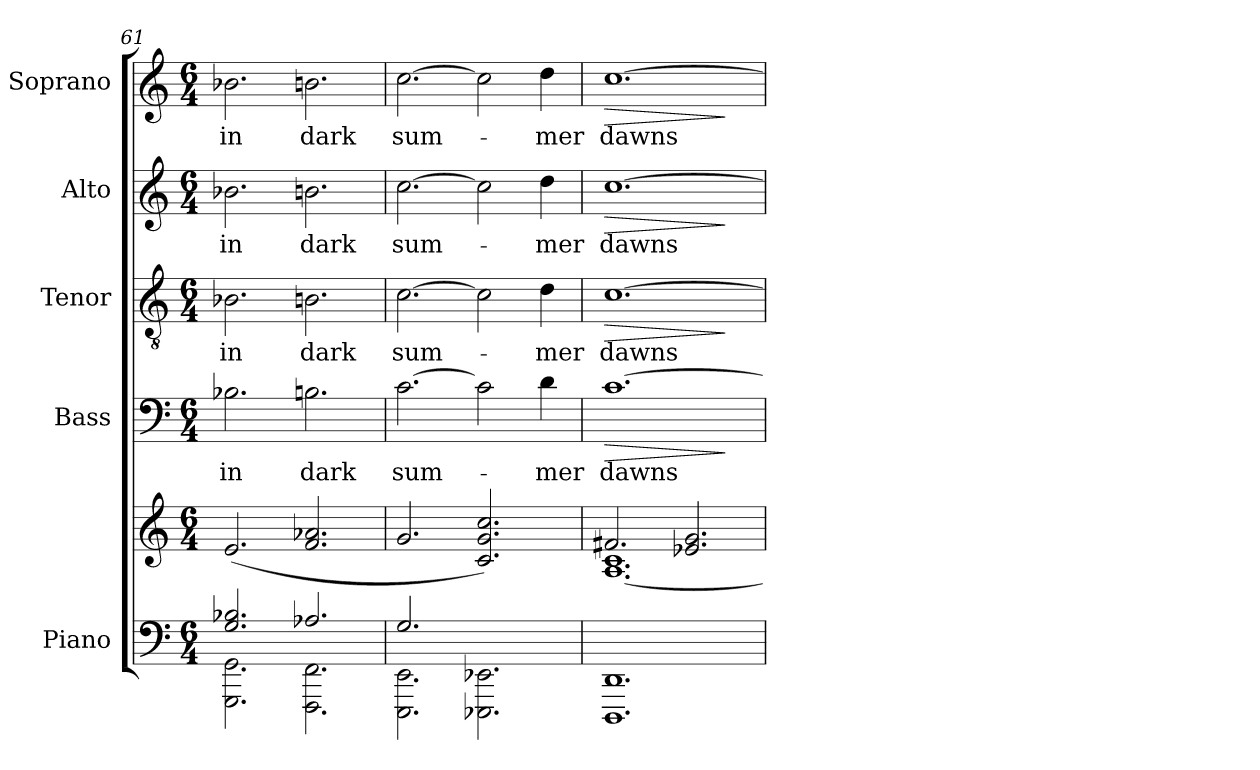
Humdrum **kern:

**kern	**kern	**kern	**text	**dynam	**kern	**text	**dynam	**kern	**text	**dynam	**kern	**text	**dynam
*part5	*part5	*part4	*part4	*part4	*part3	*part3	*part3	*part2	*part2	*part2	*part1	*part1	*part1
*staff6	*staff5	*staff4	*staff4	*staff4	*staff3	*staff3	*staff3	*staff2	*staff2	*staff2	*staff1	*staff1	*staff1
*I"Piano	*	*I"Bass	*	*	*I"Tenor	*	*	*I"Alto	*	*	*I"Soprano	*	*
*I'Pno	*	*	*	*	*	*	*	*	*	*	*	*	*
!!LO:PB:g=z
*clefF4	*clefG2	*clefF4	*	*	*clefGv2	*	*	*clefG2	*	*	*clefG2	*	*
*k[]	*k[]	*k[]	*	*	*k[]	*	*	*k[]	*	*	*k[]	*	*
*M6/4	*M6/4	*M6/4	*	*	*M6/4	*	*	*M6/4	*	*	*M6/4	*	*
=61	=61	=61	=61	=61	=61	=61	=61	=61	=61	=61	=61	=61	=61
*^	*	*	*	*	*	*	*	*	*	*	*	*	*
!	!	!	!	!LO:LY:b	!	!	!LO:LY:b	!	!	!LO:LY:b	!	!	!LO:LY:b	!
2.G/ 2.B-X/	2.GGG\ 2.GG\	(>2.e/	2.B-X\	in	.	2.B-X\	in	.	2.b-X\	in	.	2.b-X\	in	.
!	!	!	!	!LO:LY:b	!	!	!LO:LY:b	!	!	!LO:LY:b	!	!	!LO:LY:b	!
2.A-X/	2.FFF\ 2.FF\	2.f/ 2.a-X/	2.Bn\	dark	.	2.Bn\	dark	.	2.bn\	dark	.	2.bn\	dark	.
=62	=62	=62	=62	=62	=62	=62	=62	=62	=62	=62	=62	=62	=62	=62
!	!	!	!	!LO:LY:b	!	!	!LO:LY:b	!	!	!LO:LY:b	!	!	!LO:LY:b	!
2.G/	2.EEE\ 2.EE\	2.g/	[2.c\	sum-	.	[2.c\	sum-	.	[2.cc\	sum-	.	[2.cc\	sum-	.
2.ryy	2.EEE-X\ 2.EE-X\	2.c/ 2.g/ 2.cc/)	2c\]	.	.	2c\]	.	.	2cc\]	.	.	2cc\]	.	.
!	!	!	!	!LO:LY:b	!	!	!LO:LY:b	!	!	!LO:LY:b	!	!	!LO:LY:b	!
.	.	.	4d\	-mer	.	4d\	-mer	.	4dd\	-mer	.	4dd\	-mer	.
*v	*v	*	*	*	*	*	*	*	*	*	*	*	*	*
=63	=63	=63	=63	=63	=63	=63	=63	=63	=63	=63	=63	=63	=63
*	*^	*	*	*	*	*	*	*	*	*	*	*	*
!	!	!	!	!LO:LY:b	!LO:HP:b	!	!LO:LY:b	!LO:HP:b	!	!LO:LY:b	!LO:HP:b	!	!LO:LY:b	!LO:HP:b
1.DDD 1.DD	2.f#X/	[1.A 1.c	[1.c	dawns	>	[1.c	dawns	>	[1.cc	dawns	>	[1.cc	dawns	>
.	2.e-X/ 2.g/	.	.	.	.	.	.	.	.	.	.	.	.	.
*	*v	*v	*	*	*	*	*	*	*	*	*	*	*	*
.	.	.	.	]	.	.	]	.	.	]	.	.	]
=	=	=	=	=	=	=	=	=	=	=	=	=	=
*-	*-	*-	*-	*-	*-	*-	*-	*-	*-	*-	*-	*-	*-
